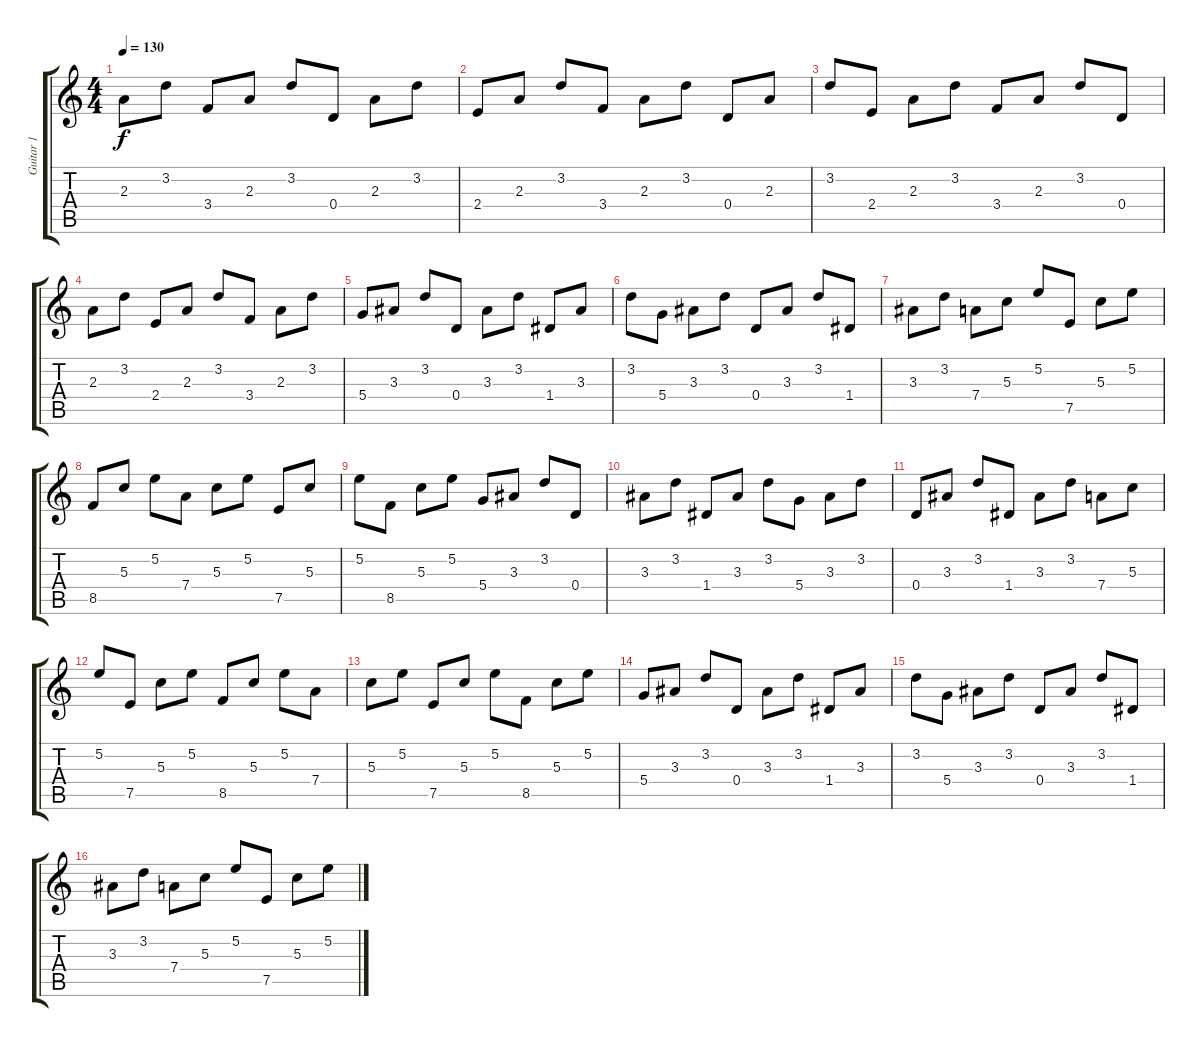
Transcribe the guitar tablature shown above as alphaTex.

\track ("Guitar 1" "Guitar 1") {instrument acousticguitarnylon}
\staff {score tabs}
\tuning (E4 B3 G3 D3 A2 E2) {hide}
\ts (4 4)
\tempo 130
\clef g2
\ks c
2.3.8{dy f} 3.2.8 3.4.8 2.3.8 3.2.8 0.4.8 2.3.8 3.2.8 |
2.4.8 2.3.8 3.2.8 3.4.8 2.3.8 3.2.8 0.4.8 2.3.8 |
3.2.8 2.4.8 2.3.8 3.2.8 3.4.8 2.3.8 3.2.8 0.4.8 |
2.3.8 3.2.8 2.4.8 2.3.8 3.2.8 3.4.8 2.3.8 3.2.8 |
5.4.8 3.3.8 3.2.8 0.4.8 3.3.8 3.2.8 1.4.8 3.3.8 |
3.2.8 5.4.8 3.3.8 3.2.8 0.4.8 3.3.8 3.2.8 1.4.8 |
3.3.8 3.2.8 7.4.8 5.3.8 5.2.8 7.5.8 5.3.8 5.2.8 |
8.5.8 5.3.8 5.2.8 7.4.8 5.3.8 5.2.8 7.5.8 5.3.8 |
5.2.8 8.5.8 5.3.8 5.2.8 5.4.8 3.3.8 3.2.8 0.4.8 |
3.3.8 3.2.8 1.4.8 3.3.8 3.2.8 5.4.8 3.3.8 3.2.8 |
0.4.8 3.3.8 3.2.8 1.4.8 3.3.8 3.2.8 7.4.8 5.3.8 |
5.2.8 7.5.8 5.3.8 5.2.8 8.5.8 5.3.8 5.2.8 7.4.8 |
5.3.8 5.2.8 7.5.8 5.3.8 5.2.8 8.5.8 5.3.8 5.2.8 |
5.4.8 3.3.8 3.2.8 0.4.8 3.3.8 3.2.8 1.4.8 3.3.8 |
3.2.8 5.4.8 3.3.8 3.2.8 0.4.8 3.3.8 3.2.8 1.4.8 |
3.3.8 3.2.8 7.4.8 5.3.8 5.2.8 7.5.8 5.3.8 5.2.8
